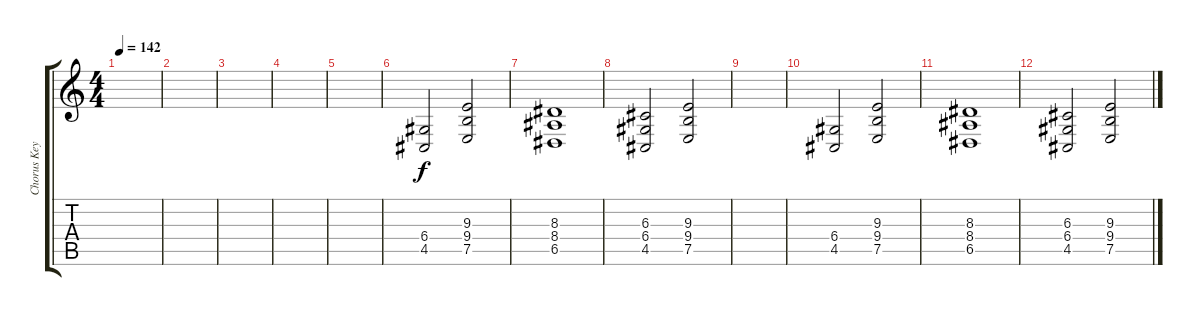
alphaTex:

\track ("Chorus Key" "Chorus Key") {instrument choiraahs}
\staff {score tabs}
\tuning (E4 B3 G3 D3 A2 E2) {hide}
\ts (4 4)
\tempo 142
\clef g2
\ks c
|
|
|
|
|
(6.4 4.5).2 (9.3 9.4 7.5).2 |
(8.3 8.4 6.5).1 |
(6.3 6.4 4.5).2 (9.3 9.4 7.5).2 |
|
(6.4 4.5).2 (9.3 9.4 7.5).2 |
(8.3 8.4 6.5).1 |
(6.3 6.4 4.5).2 (9.3 9.4 7.5).2
